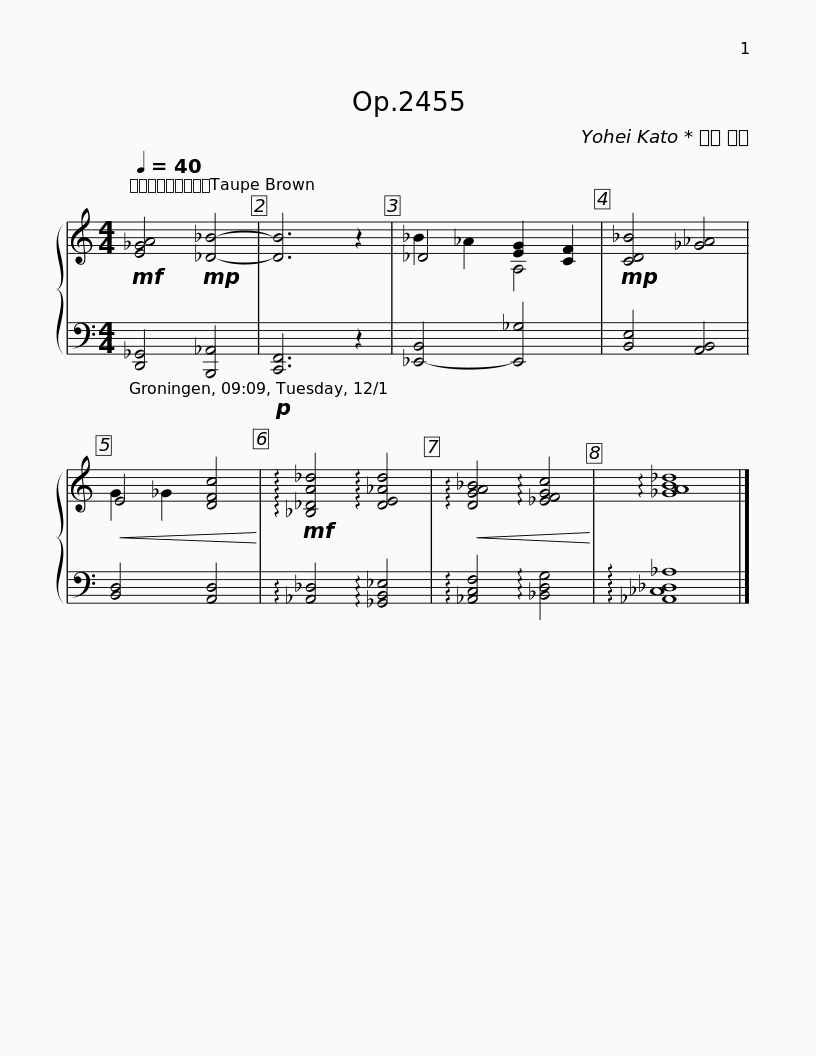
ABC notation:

X:1
%%score { ( 1 3 ) | 2 }
L:1/8
Q:1/4=40
M:4/4
I:linebreak $
K:C
V:1 treble
V:3 treble
V:2 bass
V:1
!mf! [E_GA]4!mp! [_D_B]4- | [DB]6 z2 | _D4 [EG]2 [CF]2 |!mp! [CD_B]4 [_G_A]4 |!<(! E4 [DFc]4!<)! | %5
!mf! !arpeggio![_B,_DA_d]4 !arpeggio![DE_Ad]4 |!<(! !arpeggio![DGA_B]4 !arpeggio![_EFGc]4!<)! | !arpeggio![_GAB_d]8 |] %8
V:2
 [D,,_G,,]4 [B,,,_A,,]4 |!p! [C,,F,,]6 z2 | [_E,,-B,,]4 [E,,_G,]4 | [B,,E,]4 [A,,B,,]4 | [B,,D,]4 [A,,D,]4 | %5
 !arpeggio![_A,,_D,]4 !arpeggio![_G,,B,,_E,]4 | !arpeggio![_A,,C,F,]4 !arpeggio![_B,,D,G,]4 | !arpeggio![_A,,_C,_D,_A,]8 |] %8
V:3
 x8 | x8 | _B2 _A2 A,4 | x8 | G2 _G2 x4 | %5
 x8 | x8 | x8 |] %8
